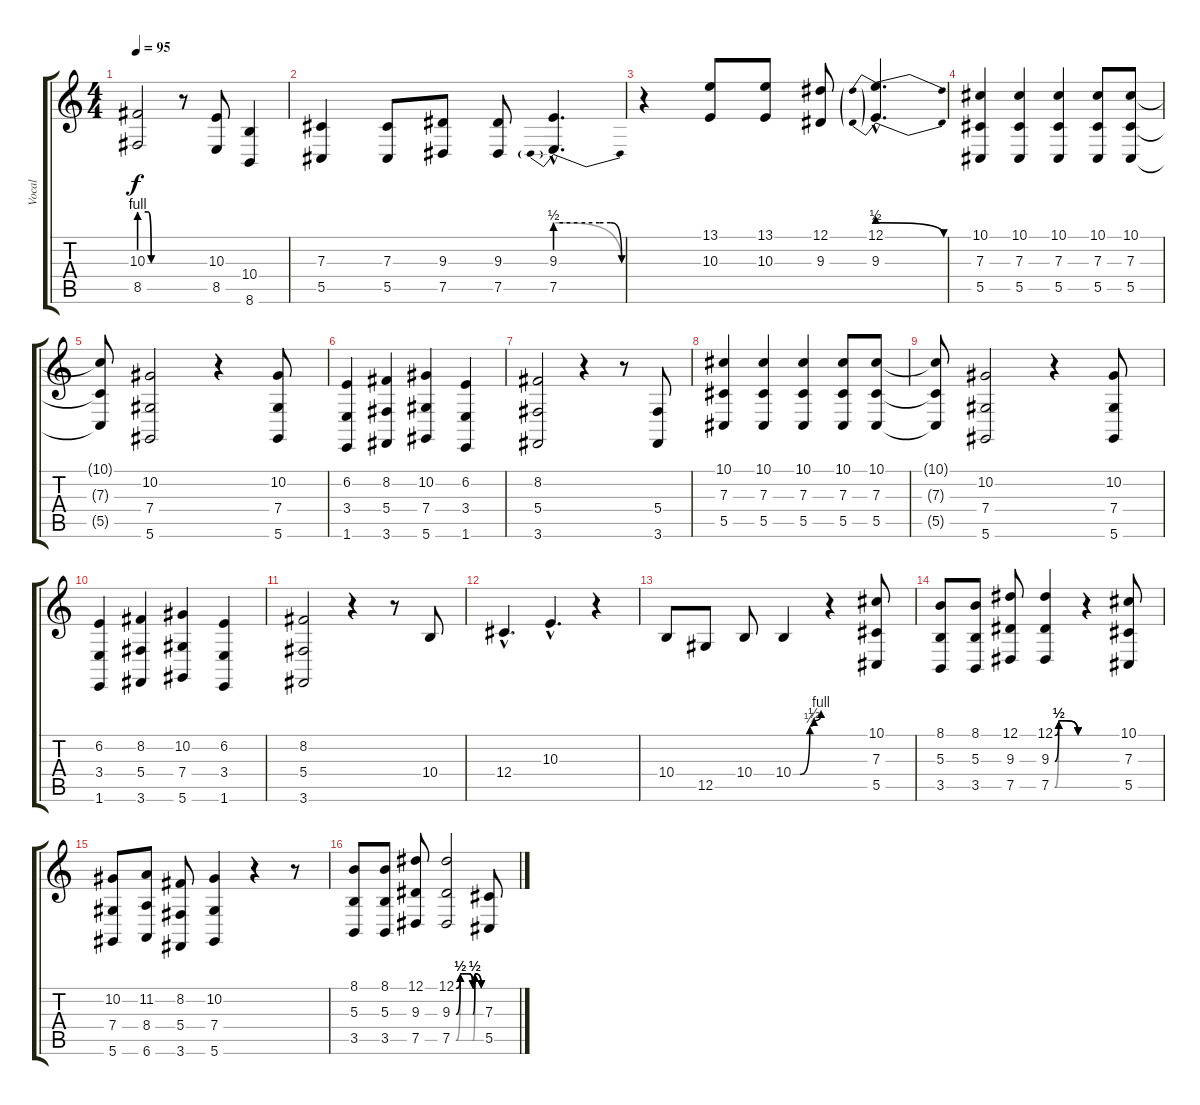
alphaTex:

\track ("Vocal" "Vocal") {instrument violin}
\staff {score tabs}
\tuning (Eb4 Bb3 Gb3 Db3 Ab2 Eb2) {hide}
\ts (4 4)
\tempo 95
\clef g2
\ks c
(10.3{be (custom 0 4 15 4 20 0 25 0 30 0 40 0 60 0)} 8.5{be (custom 0 4 15 4 20 0 40 0 60 0)}).2{dy f} r.8 (10.3 8.5).8 (10.4 8.6).4 |
(7.3 5.5).4 (7.3 5.5).8 (9.3 7.5).8 (9.3 7.5).8 (9.3{be (custom 0 2 20 2 40 2 50 2 60 0) hac} 7.5{be (prebendrelease 0 2 60 0) hac}).4{d} |
r.4 (13.1 10.3).8 (13.1 10.3).8 (12.1 9.3).8 (12.1{be (prebendrelease 0 2 60 0) hac} 9.3{be (prebendrelease 0 2 60 0) hac}).4{d} |
(10.1 7.3 5.5).4 (10.1 7.3 5.5).4 (10.1 7.3 5.5).4 (10.1 7.3 5.5).8 (10.1 7.3 5.5).8 |
(10.1{t} 7.3{t} 5.5{t}).8 (10.2 7.4 5.6).2 r.4 (10.2 7.4 5.6).8 |
(6.2 3.4 1.6).4 (8.2 5.4 3.6).4 (10.2 7.4 5.6).4 (6.2 3.4 1.6).4 |
(8.2 5.4 3.6).2 r.4 r.8 (5.4 3.6).8 |
(10.1 7.3 5.5).4 (10.1 7.3 5.5).4 (10.1 7.3 5.5).4 (10.1 7.3 5.5).8 (10.1 7.3 5.5).8 |
(10.1{t} 7.3{t} 5.5{t}).8 (10.2 7.4 5.6).2 r.4 (10.2 7.4 5.6).8 |
(6.2 3.4 1.6).4 (8.2 5.4 3.6).4 (10.2 7.4 5.6).4 (6.2 3.4 1.6).4 |
(8.2 5.4 3.6).2 r.4 r.8 10.4.8 |
12.4{hac}.4{d} 10.3{hac}.4{d} r.4 |
10.4.8 12.5.8 10.4.8 10.4{be (custom 0 0 15 0 36 1 45 2 60 4)}.4 r.4 (10.1 7.3 5.5).8 |
(8.1 5.3 3.5).8 (8.1 5.3 3.5).8 (12.1 9.3 7.5).8 (12.1{be (custom 0 0 10 2 15 2 30 2 60 0)} 9.3{be (custom 0 0 10 2 15 2 30 2 60 0)} 7.5{be (custom 0 0 10 2 15 2 30 2 60 0)}).4 r.4 (10.1 7.3 5.5).8 |
(10.2 7.4 5.6).8 (11.2 8.4 6.6).8 (8.2 5.4 3.6).8 (10.2 7.4 5.6).4 r.4 r.8 |
(8.1 5.3 3.5).8 (8.1 5.3 3.5).8 (12.1 9.3 7.5).8 (12.1{be (custom 0 0 10 2 15 2 30 2 40 0 45 2 60 0)} 9.3{be (custom 0 0 10 2 15 2 30 2 40 0 45 2 60 0)} 7.5{be (custom 0 0 10 2 15 2 30 2 40 0 45 2 60 0)}).2 (7.3 5.5).8
